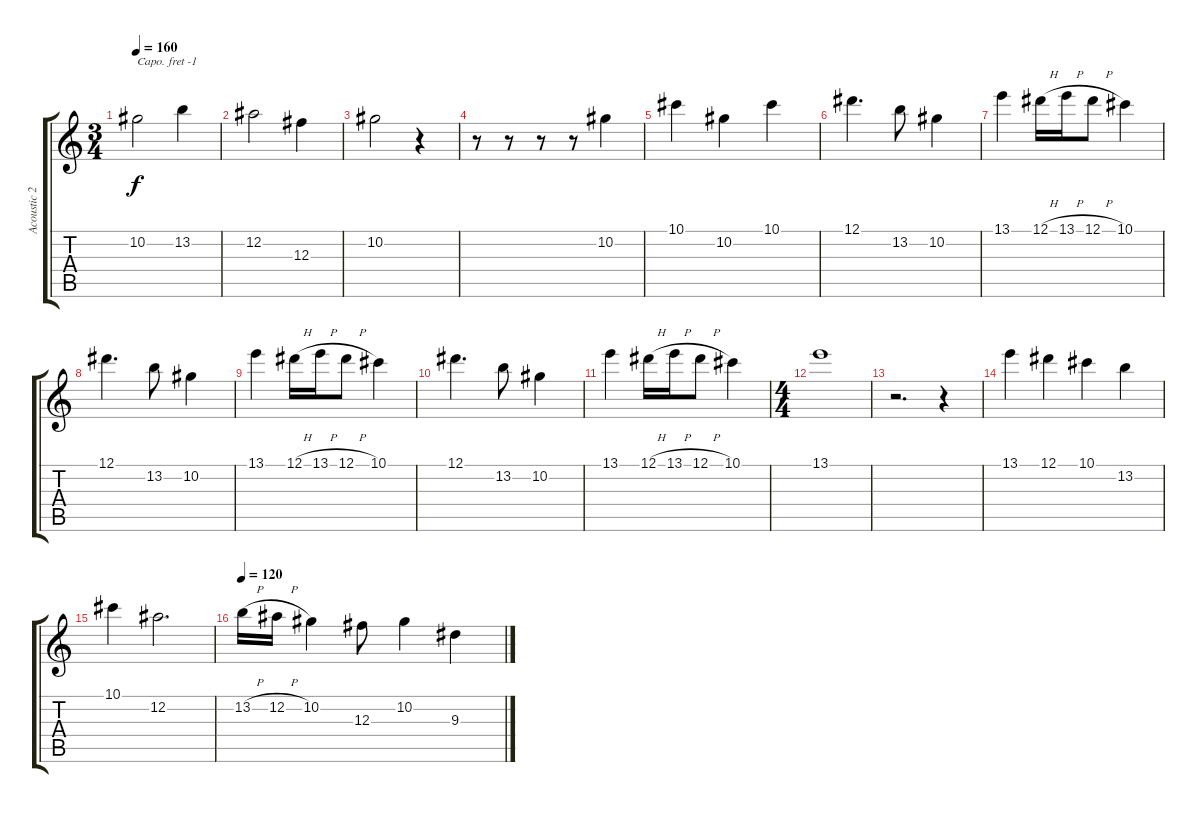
\track ("Acoustic 2" "Acoustic 2") {instrument acousticguitarsteel}
\staff {score tabs}
\capo -1
\tuning (E4 B3 G3 D3 A2 E2) {hide}
\ts (3 4)
\tempo 160
\clef g2
\ks c
10.2.2{dy f} 13.2.4 |
12.2.2 12.3.4 |
10.2.2 r.4 |
r.8 r.8 r.8 r.8 10.2.4 |
10.1.4 10.2.4 10.1.4 |
12.1.4{d} 13.2.8 10.2.4 |
13.1.4 12.1{h}.16 13.1{h}.16 12.1{h}.8 10.1.4 |
12.1.4{d} 13.2.8 10.2.4 |
13.1.4 12.1{h}.16 13.1{h}.16 12.1{h}.8 10.1.4 |
12.1.4{d} 13.2.8 10.2.4 |
13.1.4 12.1{h}.16 13.1{h}.16 12.1{h}.8 10.1.4 |
\ts (4 4)
13.1.1 |
r.2{d} r.4 |
13.1.4 12.1.4 10.1.4 13.2.4 |
10.1.4 12.2.2{d} |
\tempo 120
13.2{h}.16 12.2{h}.16 10.2.4 12.3.8 10.2.4 9.3.4
